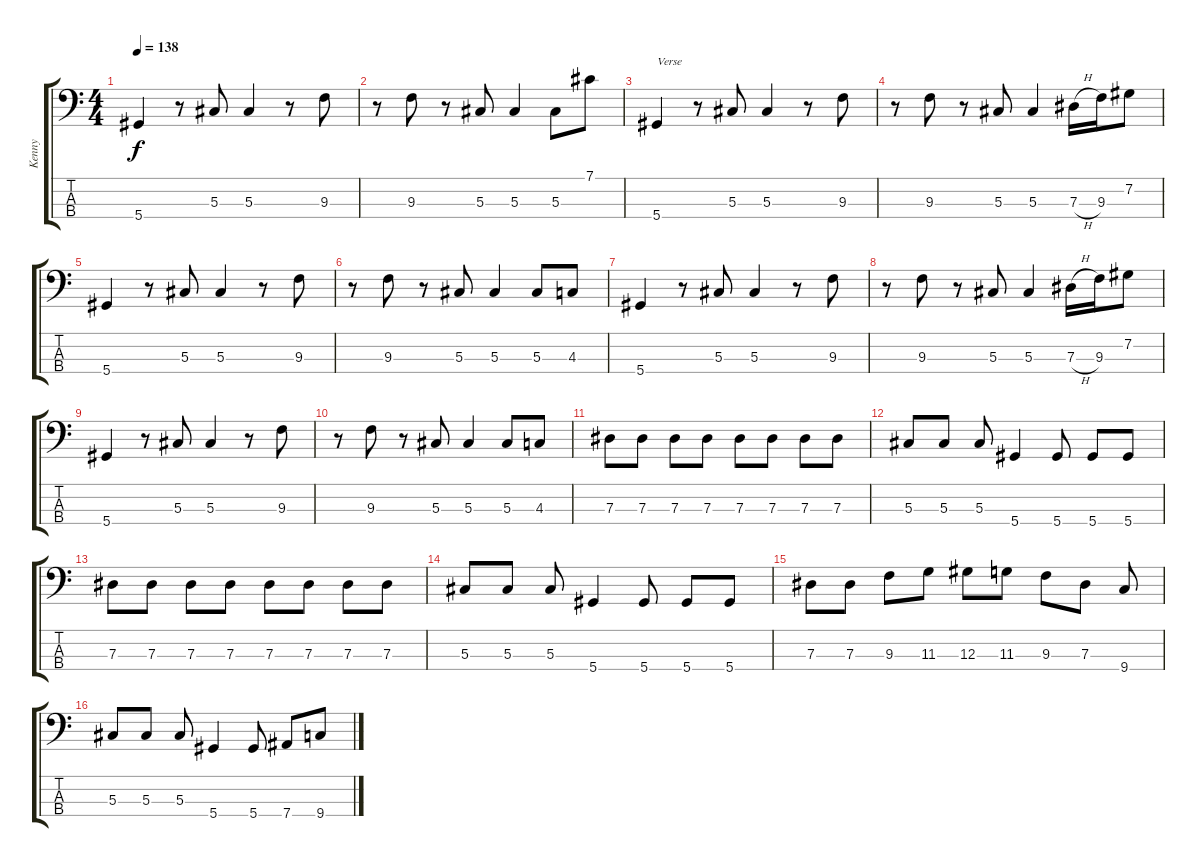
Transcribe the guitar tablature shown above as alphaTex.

\track ("Kenny" "Kenny") {instrument electricbasspick}
\staff {score tabs}
\tuning (Gb2 Db2 Ab1 Eb1) {hide}
\ts (4 4)
\tempo 138
\clef f4
\ks c
5.4.4{dy f} r.8 5.3.8 5.3.4 r.8 9.3.8 |
r.8 9.3.8 r.8 5.3.8 5.3.4 5.3.8 7.1.8 |
5.4.4{txt "Verse"} r.8 5.3.8 5.3.4 r.8 9.3.8 |
r.8 9.3.8 r.8 5.3.8 5.3.4 7.3{h}.16 9.3.16 7.2.8 |
5.4.4 r.8 5.3.8 5.3.4 r.8 9.3.8 |
r.8 9.3.8 r.8 5.3.8 5.3.4 5.3.8 4.3.8 |
5.4.4 r.8 5.3.8 5.3.4 r.8 9.3.8 |
r.8 9.3.8 r.8 5.3.8 5.3.4 7.3{h}.16 9.3.16 7.2.8 |
5.4.4 r.8 5.3.8 5.3.4 r.8 9.3.8 |
r.8 9.3.8 r.8 5.3.8 5.3.4 5.3.8 4.3.8 |
7.3.8 7.3.8 7.3.8 7.3.8 7.3.8 7.3.8 7.3.8 7.3.8 |
5.3.8 5.3.8 5.3.8 5.4.4 5.4.8 5.4.8 5.4.8 |
7.3.8 7.3.8 7.3.8 7.3.8 7.3.8 7.3.8 7.3.8 7.3.8 |
5.3.8 5.3.8 5.3.8 5.4.4 5.4.8 5.4.8 5.4.8 |
7.3.8 7.3.8 9.3.8 11.3.8 12.3.8 11.3.8 9.3.8 7.3.8 9.4.8 |
5.3.8 5.3.8 5.3.8 5.4.4 5.4.8 7.4.8 9.4.8
